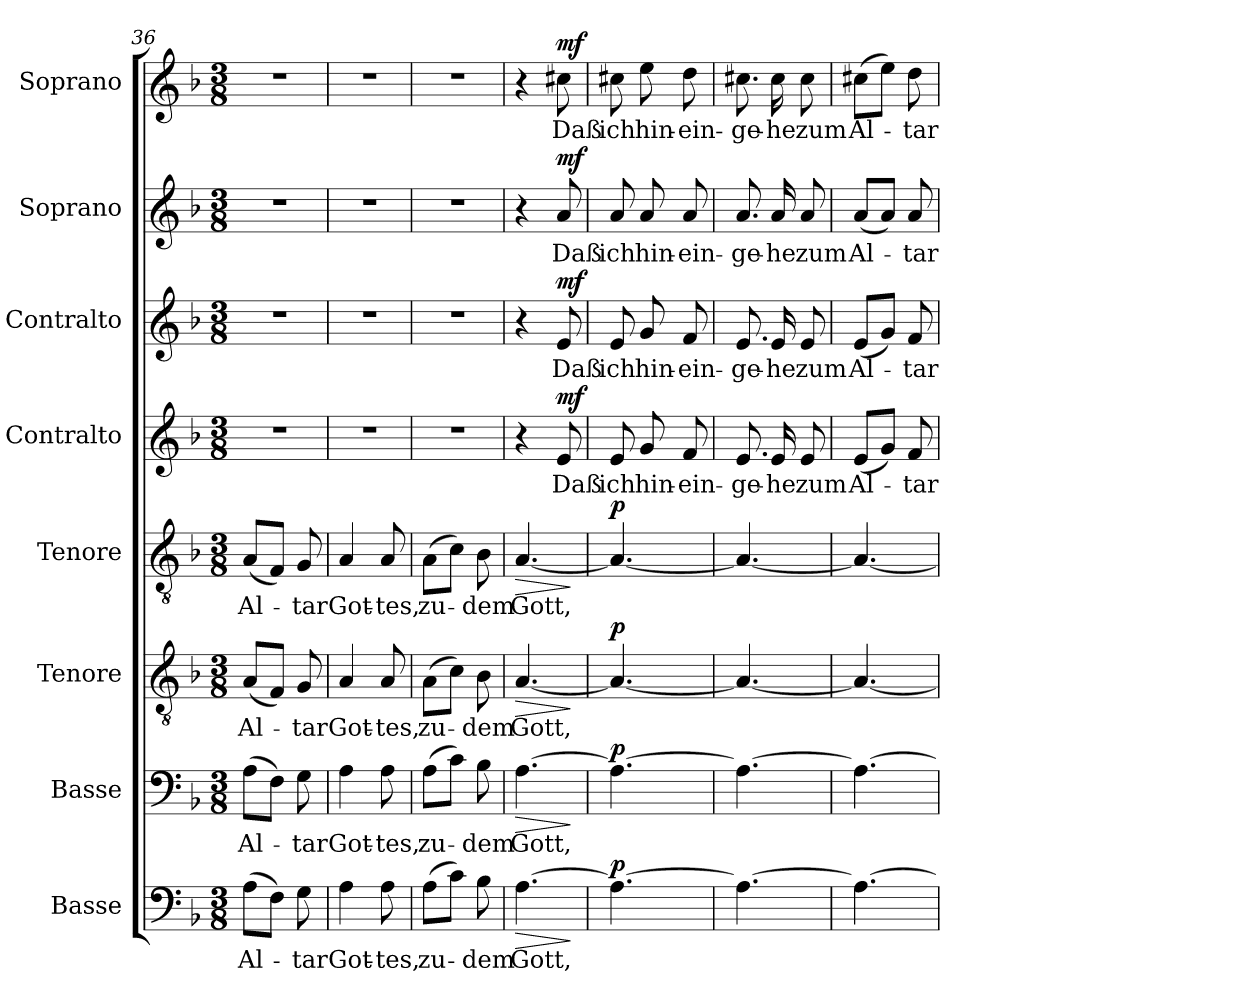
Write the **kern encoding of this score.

**kern	**text	**dynam	**kern	**text	**dynam	**kern	**text	**dynam	**kern	**text	**dynam	**kern	**text	**dynam	**kern	**text	**dynam	**kern	**text	**dynam	**kern	**text	**dynam
*part8	*part8	*part8	*part7	*part7	*part7	*part6	*part6	*part6	*part5	*part5	*part5	*part4	*part4	*part4	*part3	*part3	*part3	*part2	*part2	*part2	*part1	*part1	*part1
*staff8	*staff8	*staff8	*staff7	*staff7	*staff7	*staff6	*staff6	*staff6	*staff5	*staff5	*staff5	*staff4	*staff4	*staff4	*staff3	*staff3	*staff3	*staff2	*staff2	*staff2	*staff1	*staff1	*staff1
*I"Basse	*	*	*I"Basse	*	*	*I"Tenore	*	*	*I"Tenore	*	*	*I"Contralto	*	*	*I"Contralto	*	*	*I"Soprano	*	*	*I"Soprano	*	*
*I'B.	*	*	*I'B.	*	*	*I'T.	*	*	*I'T.	*	*	*I'A.	*	*	*I'A.	*	*	*I'S.	*	*	*I'S.	*	*
*clefF4	*	*	*clefF4	*	*	*clefGv2	*	*	*clefGv2	*	*	*clefG2	*	*	*clefG2	*	*	*clefG2	*	*	*clefG2	*	*
*k[b-]	*	*	*k[b-]	*	*	*k[b-]	*	*	*k[b-]	*	*	*k[b-]	*	*	*k[b-]	*	*	*k[b-]	*	*	*k[b-]	*	*
*M3/8	*	*	*M3/8	*	*	*M3/8	*	*	*M3/8	*	*	*M3/8	*	*	*M3/8	*	*	*M3/8	*	*	*M3/8	*	*
=36	=36	=36	=36	=36	=36	=36	=36	=36	=36	=36	=36	=36	=36	=36	=36	=36	=36	=36	=36	=36	=36	=36	=36
!	!LO:LY:b	!	!	!LO:LY:b	!	!	!LO:LY:b	!	!	!LO:LY:b	!	!	!	!	!	!	!	!	!	!	!	!	!
(>8A\L	Al-	.	(>8A\L	Al-	.	(<8A/L	Al-	.	(<8A/L	Al-	.	4.r	.	.	4.r	.	.	4.r	.	.	4.r	.	.
8F\J)	.	.	8F\J)	.	.	8F/J)	.	.	8F/J)	.	.	.	.	.	.	.	.	.	.	.	.	.	.
!	!LO:LY:b	!	!	!LO:LY:b	!	!	!LO:LY:b	!	!	!LO:LY:b	!	!	!	!	!	!	!	!	!	!	!	!	!
8G\	-tar	.	8G\	-tar	.	8G/	-tar	.	8G/	-tar	.	.	.	.	.	.	.	.	.	.	.	.	.
=37	=37	=37	=37	=37	=37	=37	=37	=37	=37	=37	=37	=37	=37	=37	=37	=37	=37	=37	=37	=37	=37	=37	=37
!	!LO:LY:b	!	!	!LO:LY:b	!	!	!LO:LY:b	!	!	!LO:LY:b	!	!	!	!	!	!	!	!	!	!	!	!	!
4A\	Got-	.	4A\	Got-	.	4A/	Got-	.	4A/	Got-	.	4.r	.	.	4.r	.	.	4.r	.	.	4.r	.	.
!	!LO:LY:b	!	!	!LO:LY:b	!	!	!LO:LY:b	!	!	!LO:LY:b	!	!	!	!	!	!	!	!	!	!	!	!	!
8A\	-tes,	.	8A\	-tes,	.	8A/	-tes,	.	8A/	-tes,	.	.	.	.	.	.	.	.	.	.	.	.	.
=38	=38	=38	=38	=38	=38	=38	=38	=38	=38	=38	=38	=38	=38	=38	=38	=38	=38	=38	=38	=38	=38	=38	=38
!	!LO:LY:b	!	!	!LO:LY:b	!	!	!LO:LY:b	!	!	!LO:LY:b	!	!	!	!	!	!	!	!	!	!	!	!	!
(>8A\L	zu-	.	(>8A\L	zu-	.	(>8A\L	zu-	.	(>8A\L	zu-	.	4.r	.	.	4.r	.	.	4.r	.	.	4.r	.	.
8c\J)	.	.	8c\J)	.	.	8c\J)	.	.	8c\J)	.	.	.	.	.	.	.	.	.	.	.	.	.	.
!	!LO:LY:b	!	!	!LO:LY:b	!	!	!LO:LY:b	!	!	!LO:LY:b	!	!	!	!	!	!	!	!	!	!	!	!	!
8B-\	-dem	.	8B-\	-dem	.	8B-\	-dem	.	8B-\	-dem	.	.	.	.	.	.	.	.	.	.	.	.	.
=39	=39	=39	=39	=39	=39	=39	=39	=39	=39	=39	=39	=39	=39	=39	=39	=39	=39	=39	=39	=39	=39	=39	=39
!	!LO:LY:b	!LO:HP:b	!	!LO:LY:b	!LO:HP:b	!	!LO:LY:b	!LO:HP:b	!	!LO:LY:b	!LO:HP:b	!	!	!	!	!	!	!	!	!	!	!	!
[4.A\	Gott,	>	[4.A\	Gott,	>	[4.A/	Gott,	>	[4.A/	Gott,	>	4r	.	.	4r	.	.	4r	.	.	4r	.	.
!	!	!	!	!	!	!	!	!	!	!	!	!	!LO:LY:b	!LO:DY:a	!	!LO:LY:b	!LO:DY:a	!	!LO:LY:b	!LO:DY:a	!	!LO:LY:b	!LO:DY:a
.	.	.	.	.	.	.	.	.	.	.	.	8e/	Daß	mf	8e/	Daß	mf	8a/	Daß	mf	8cc#X\	Daß	mf
.	.	]	.	.	]	.	.	]	.	.	]	.	.	.	.	.	.	.	.	.	.	.	.
=40	=40	=40	=40	=40	=40	=40	=40	=40	=40	=40	=40	=40	=40	=40	=40	=40	=40	=40	=40	=40	=40	=40	=40
!	!	!LO:DY:a	!	!	!LO:DY:a	!	!	!LO:DY:a	!	!	!LO:DY:a	!	!LO:LY:b	!	!	!LO:LY:b	!	!	!LO:LY:b	!	!	!LO:LY:b	!
4.A\_	.	p	4.A\_	.	p	4.A/_	.	p	4.A/_	.	p	8e/	ich	.	8e/	ich	.	8a/	ich	.	8cc#X\	ich	.
!	!	!	!	!	!	!	!	!	!	!	!	!	!LO:LY:b	!	!	!LO:LY:b	!	!	!LO:LY:b	!	!	!LO:LY:b	!
.	.	.	.	.	.	.	.	.	.	.	.	8g/	hin-	.	8g/	hin-	.	8a/	hin-	.	8ee\	hin-	.
!	!	!	!	!	!	!	!	!	!	!	!	!	!LO:LY:b	!	!	!LO:LY:b	!	!	!LO:LY:b	!	!	!LO:LY:b	!
.	.	.	.	.	.	.	.	.	.	.	.	8f/	-ein-	.	8f/	-ein-	.	8a/	-ein-	.	8dd\	-ein-	.
=41	=41	=41	=41	=41	=41	=41	=41	=41	=41	=41	=41	=41	=41	=41	=41	=41	=41	=41	=41	=41	=41	=41	=41
!	!	!	!	!	!	!	!	!	!	!	!	!	!LO:LY:b	!	!	!LO:LY:b	!	!	!LO:LY:b	!	!	!LO:LY:b	!
4.A\_	.	.	4.A\_	.	.	4.A/_	.	.	4.A/_	.	.	8.e/	-ge-	.	8.e/	-ge-	.	8.a/	-ge-	.	8.cc#X\	-ge-	.
!	!	!	!	!	!	!	!	!	!	!	!	!	!LO:LY:b	!	!	!LO:LY:b	!	!	!LO:LY:b	!	!	!LO:LY:b	!
.	.	.	.	.	.	.	.	.	.	.	.	16e/	-he	.	16e/	-he	.	16a/	-he	.	16cc#\	-he	.
!	!	!	!	!	!	!	!	!	!	!	!	!	!LO:LY:b	!	!	!LO:LY:b	!	!	!LO:LY:b	!	!	!LO:LY:b	!
.	.	.	.	.	.	.	.	.	.	.	.	8e/	zum	.	8e/	zum	.	8a/	zum	.	8cc#\	zum	.
=42	=42	=42	=42	=42	=42	=42	=42	=42	=42	=42	=42	=42	=42	=42	=42	=42	=42	=42	=42	=42	=42	=42	=42
!	!	!	!	!	!	!	!	!	!	!	!	!	!LO:LY:b	!	!	!LO:LY:b	!	!	!LO:LY:b	!	!	!LO:LY:b	!
4.A\_	.	.	4.A\_	.	.	4.A/_	.	.	4.A/_	.	.	(<8e/L	Al-	.	(<8e/L	Al-	.	(<8a/L	Al-	.	(>8cc#X\L	Al-	.
.	.	.	.	.	.	.	.	.	.	.	.	8g/J)	.	.	8g/J)	.	.	8a/J)	.	.	8ee\J)	.	.
!	!	!	!	!	!	!	!	!	!	!	!	!	!LO:LY:b	!	!	!LO:LY:b	!	!	!LO:LY:b	!	!	!LO:LY:b	!
.	.	.	.	.	.	.	.	.	.	.	.	8f/	-tar	.	8f/	-tar	.	8a/	-tar	.	8dd\	-tar	.
=	=	=	=	=	=	=	=	=	=	=	=	=	=	=	=	=	=	=	=	=	=	=	=
*-	*-	*-	*-	*-	*-	*-	*-	*-	*-	*-	*-	*-	*-	*-	*-	*-	*-	*-	*-	*-	*-	*-	*-
